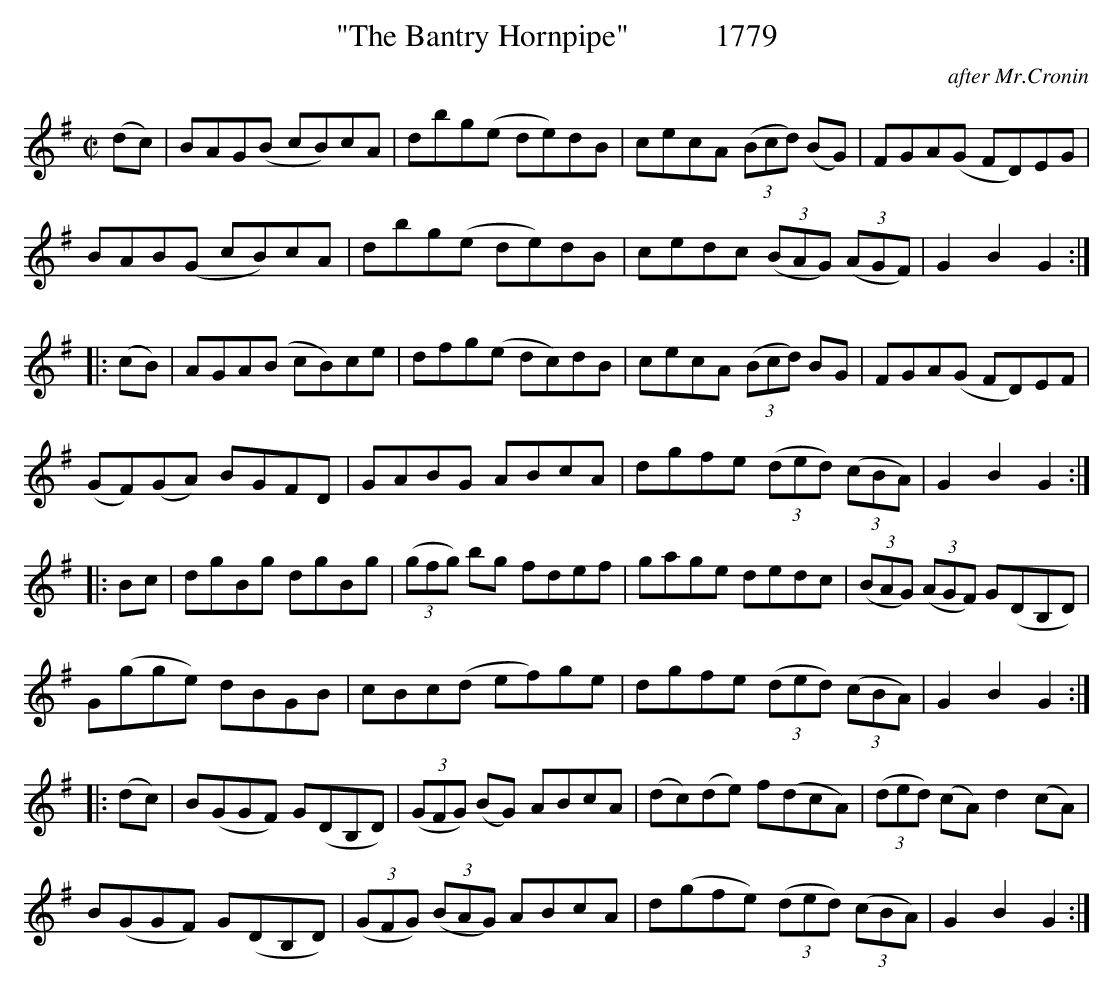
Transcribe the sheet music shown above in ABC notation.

X:1
T:"The Bantry Hornpipe"           1779
C:after Mr.Cronin
BRENNAN July 2003 (HTTP://WWW.SOSYOURMOM.COM)
M:C|
L:1/8
K:G
(dc)|BAG(B cB)cA|dbg(e de)dB|cecA (3(Bcd) (BG)|FGA(G FD)EG|
BAB(G cB)cA|dbg(e de)dB|cedc (3(BAG) (3(AGF)|G2B2G2:|
|:(cB)|AGA(B cB)ce|dfg(e dc)dB|cecA (3(Bcd) BG|FGA(G FD)EF|
(GF)(GA) BGFD|GABG ABcA|dgfe (3(ded) (3(cBA)|G2B2G2:|
|:Bc|dgBg dgBg| (3(gfg) bg fdef|gage dedc|(3(BAG) (3(AGF) G(DB,D)|
G(gge) dBGB|cBc(d ef)ge|dgfe (3(ded) (3(cBA)|G2B2G2:|
|:(dc)|B(GGF) G(DB,D)| (3(GFG) (BG) ABcA|(dc)(de) f(dcA)| (3(ded) (cA) d2(cA)|
B(GGF) G(DB,D)| (3(GFG) (3(BAG) ABcA|d(gfe) (3(ded) (3(cBA)|G2B2G2:|
